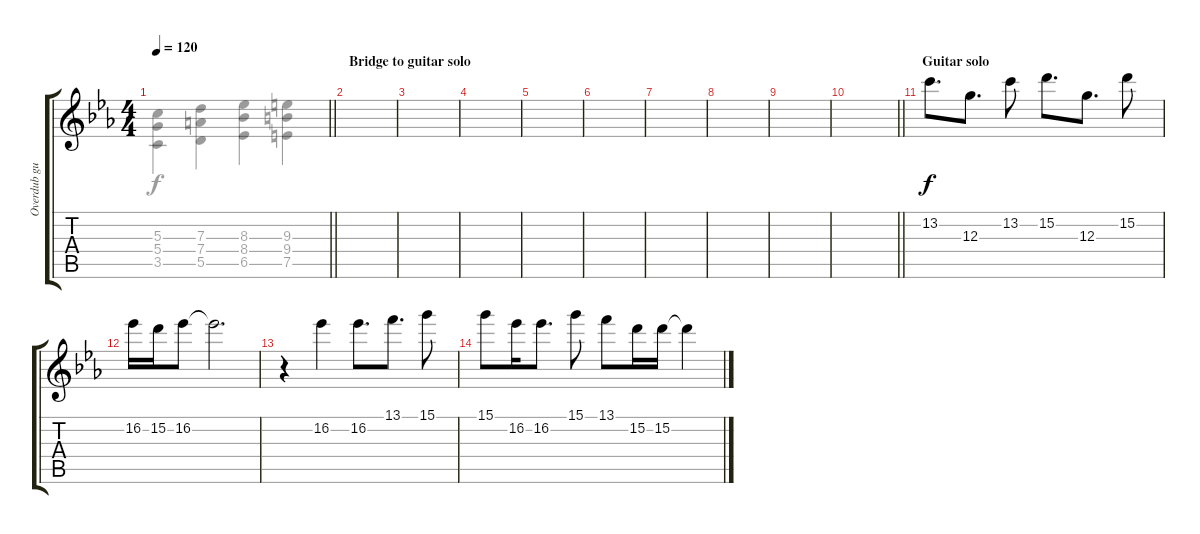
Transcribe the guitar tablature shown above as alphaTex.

\track ("Overdub guitar" "Overdub gu") {instrument distortionguitar}
\staff {score tabs}
\tuning (E4 B3 G3 D3 A2 E2) {hide}
\voice
\ts (4 4)
\tempo 120
\clef g2
\barLineRight lightlight
\ks cminor
|
\section ("" "Bridge to guitar solo")
|
|
|
|
|
|
|
|
\barLineRight lightlight
|
\section ("" "Guitar solo")
13.2.8{d} 12.3.8{d} 13.2.8 15.2.8{d} 12.3.8{d} 15.2.8 |
16.2.16 15.2.16 16.2.8 16.2{t}.2{d} |
r.4 16.2.4 16.2.8{d} 13.1.8{d} 15.1.8 |
15.1.8 16.2.16 16.2.8{d} 15.1.8 13.1.8 15.2.16 15.2.16 15.2{t}.4 |
|
\voice
\clef g2
\ottava regular
\simile none
\barLineRight lightlight
\ks cminor
(5.3 5.4 3.5).4{dy f} (7.3 7.4 5.5).4 (8.3 8.4 6.5).4 (9.3 9.4 7.5).4 |
|
|
|
|
|
|
|
|
\barLineRight lightlight
|
|
|
|
|
|
